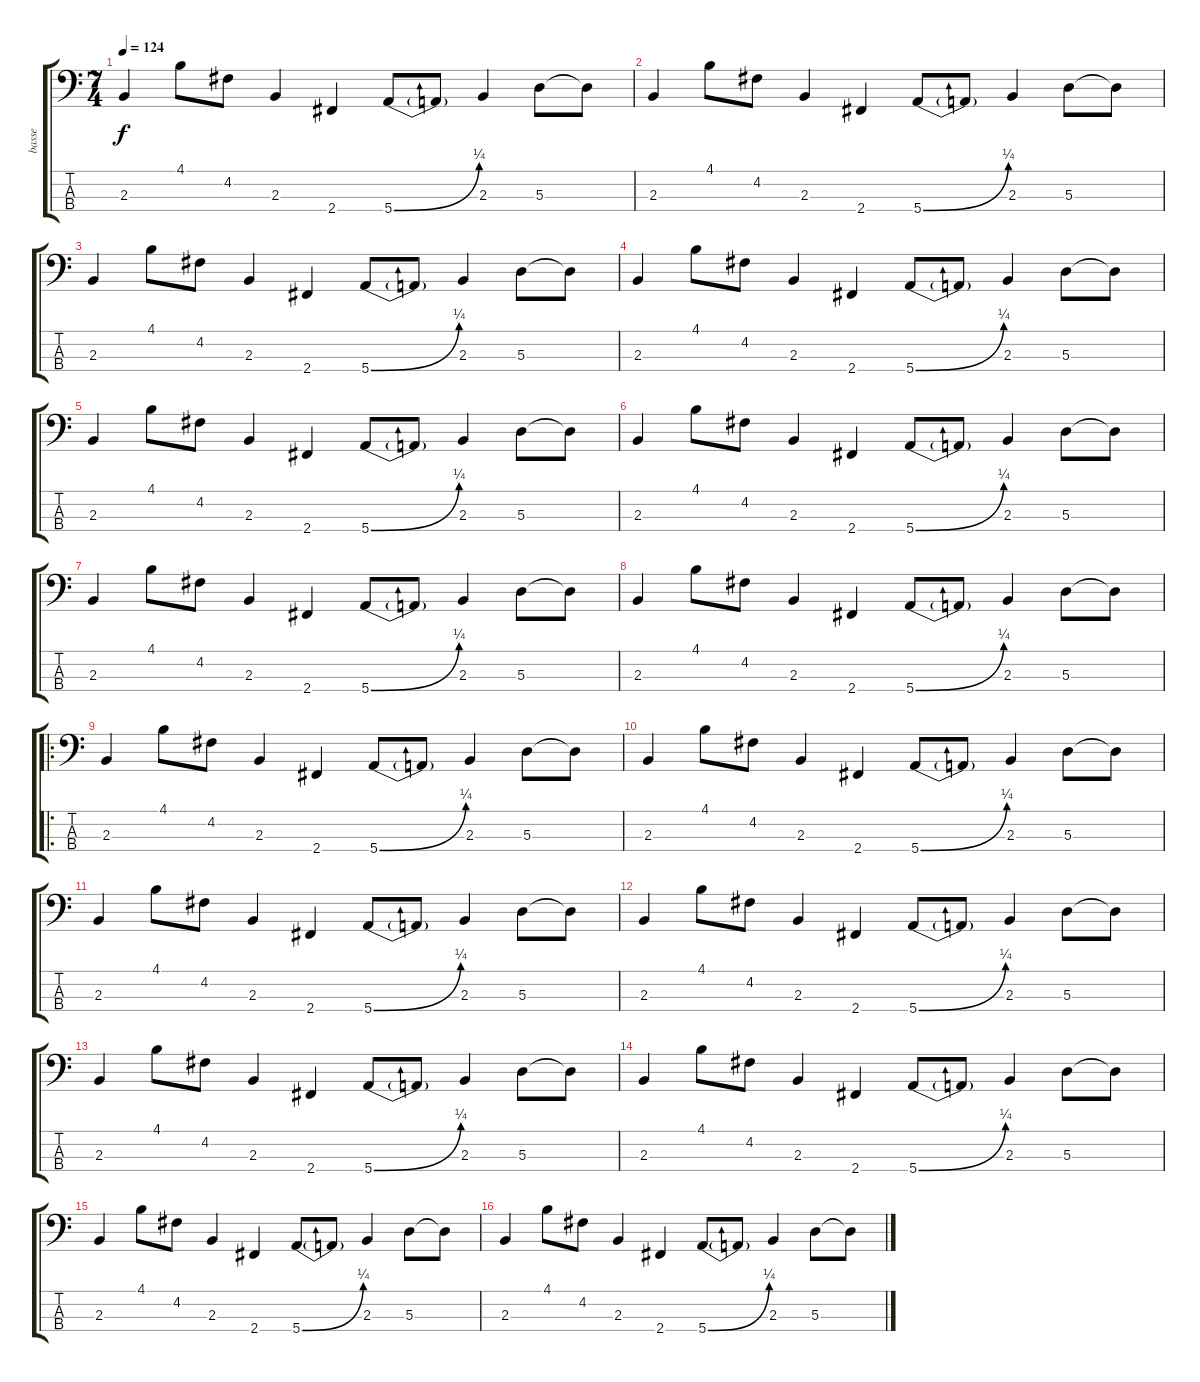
\track ("basse" "basse") {instrument electricbassfinger}
\staff {score tabs}
\tuning (G2 D2 A1 E1) {hide}
\ts (7 4)
\tempo 124
\clef f4
\ks c
2.3.4{dy f instrument electricbassfinger} 4.1.8 4.2.8 2.3.4 2.4.4 5.4{be (bend 0 0 60 1)}.8 5.4{t}.8 2.3.4 5.3.8 5.3{t}.8 |
2.3.4 4.1.8 4.2.8 2.3.4 2.4.4 5.4{be (bend 0 0 60 1)}.8 5.4{t}.8 2.3.4 5.3.8 5.3{t}.8 |
2.3.4 4.1.8 4.2.8 2.3.4 2.4.4 5.4{be (bend 0 0 60 1)}.8 5.4{t}.8 2.3.4 5.3.8 5.3{t}.8 |
2.3.4 4.1.8 4.2.8 2.3.4 2.4.4 5.4{be (bend 0 0 60 1)}.8 5.4{t}.8 2.3.4 5.3.8 5.3{t}.8 |
2.3.4{volume 2} 4.1.8 4.2.8 2.3.4 2.4.4 5.4{be (bend 0 0 60 1)}.8 5.4{t}.8 2.3.4 5.3.8 5.3{t}.8 |
2.3.4 4.1.8 4.2.8 2.3.4 2.4.4 5.4{be (bend 0 0 60 1)}.8 5.4{t}.8 2.3.4 5.3.8 5.3{t}.8 |
2.3.4 4.1.8 4.2.8 2.3.4 2.4.4 5.4{be (bend 0 0 60 1)}.8 5.4{t}.8 2.3.4 5.3.8 5.3{t}.8 |
2.3.4 4.1.8 4.2.8 2.3.4 2.4.4 5.4{be (bend 0 0 60 1)}.8 5.4{t}.8 2.3.4 5.3.8 5.3{t}.8 |
\ro
2.3.4 4.1.8 4.2.8 2.3.4 2.4.4 5.4{be (bend 0 0 60 1)}.8 5.4{t}.8 2.3.4 5.3.8 5.3{t}.8 |
2.3.4 4.1.8 4.2.8 2.3.4 2.4.4 5.4{be (bend 0 0 60 1)}.8 5.4{t}.8 2.3.4 5.3.8 5.3{t}.8 |
2.3.4 4.1.8 4.2.8 2.3.4 2.4.4 5.4{be (bend 0 0 60 1)}.8 5.4{t}.8 2.3.4 5.3.8 5.3{t}.8 |
2.3.4 4.1.8 4.2.8 2.3.4 2.4.4 5.4{be (bend 0 0 60 1)}.8 5.4{t}.8 2.3.4 5.3.8 5.3{t}.8 |
2.3.4 4.1.8 4.2.8 2.3.4 2.4.4 5.4{be (bend 0 0 60 1)}.8 5.4{t}.8 2.3.4 5.3.8 5.3{t}.8 |
2.3.4 4.1.8 4.2.8 2.3.4 2.4.4 5.4{be (bend 0 0 60 1)}.8 5.4{t}.8 2.3.4 5.3.8 5.3{t}.8 |
2.3.4 4.1.8 4.2.8 2.3.4 2.4.4 5.4{be (bend 0 0 60 1)}.8 5.4{t}.8 2.3.4 5.3.8 5.3{t}.8 |
2.3.4 4.1.8 4.2.8 2.3.4 2.4.4 5.4{be (bend 0 0 60 1)}.8 5.4{t}.8 2.3.4 5.3.8 5.3{t}.8
